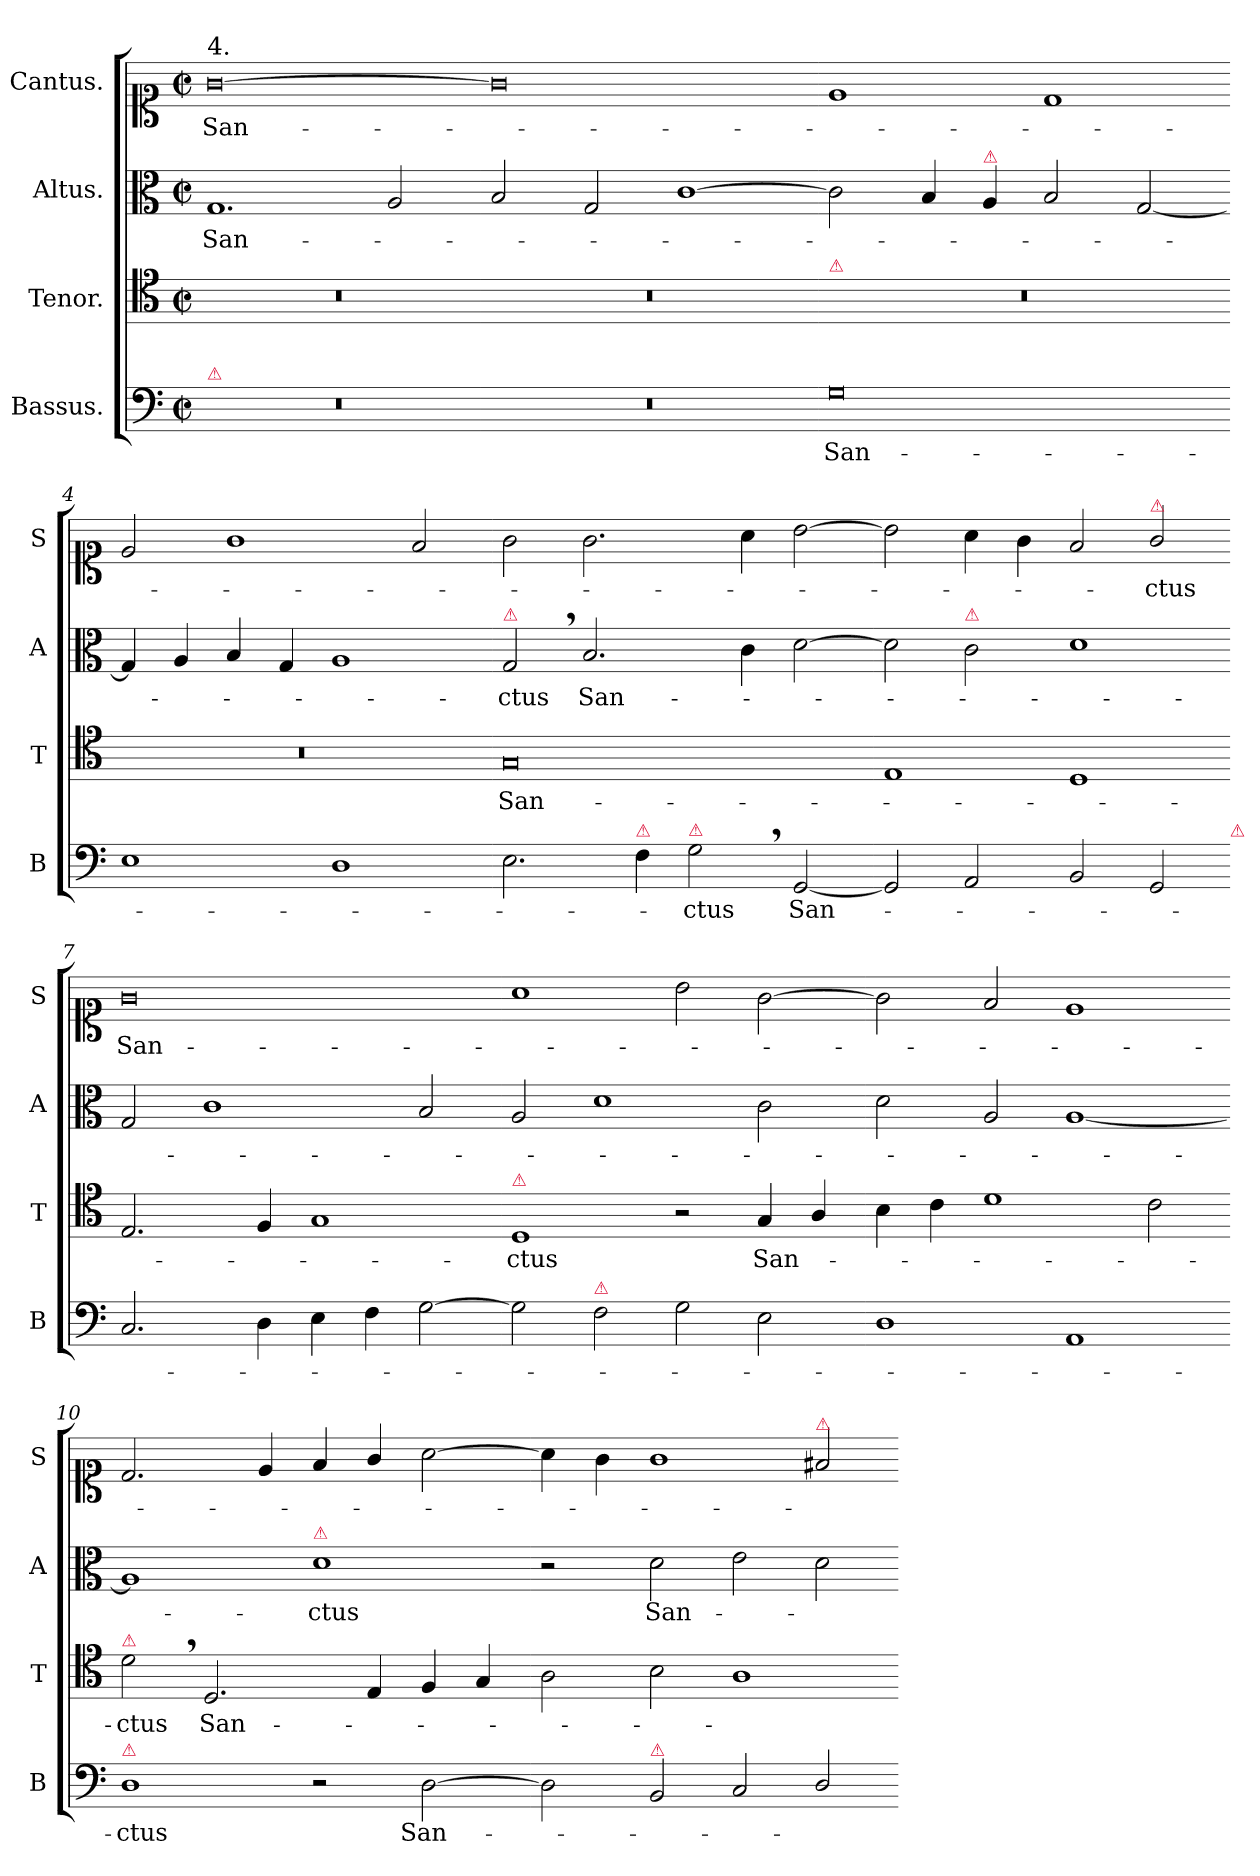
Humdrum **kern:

**kern	**text	**kern	**text	**kern	**text	**kern	**text
*part4	*part4	*part3	*part3	*part2	*part2	*part1	*part1
*staff4	*staff4	*staff3	*staff3	*staff2	*staff2	*staff1	*staff1
*I"Bassus.	*	*I"Tenor.	*	*I"Altus.	*	*I"Cantus.	*
*I'B	*	*I'T	*	*I'A	*	*I'S	*
*clefF4	*	*clefC4	*	*clefC3	*	*clefC1	*
*k[]	*	*k[]	*	*k[]	*	*k[]	*
*M2/1	*	*M2/1	*	*M2/1	*	*M2/1	*
*met(c|)	*	*met(c|)	*	*met(c|)	*	*met(c|)	*
=1	=1	=1	=1	=1	=1	=1	=1
!	!	!	!	!	!	!LO:TX:a:t=4.	!
!LO:TX:a:color=crimson:t=⚠	!	!	!	!	!	!	!
0r	.	0r	.	1.G/	San-	[0g\	San-
.	.	.	.	2A/	.	.	.
=2-	=2-	=2-	=2-	=2-	=2-	=2-	=2-
0r	.	0r	.	2B/	.	0g\]	.
.	.	.	.	2G/	.	.	.
.	.	.	.	[1c\	.	.	.
=3-	=3-	=3-	=3-	=3-	=3-	=3-	=3-
!	!	!LO:TX:a:color=crimson:t=⚠	!	!	!	!	!
0G\	San-	0r	.	2c\]	.	1e/	.
.	.	.	.	4B/	.	.	.
!	!	!	!	!LO:TX:a:color=crimson:t=⚠	!	!	!
.	.	.	.	4A/	.	.	.
.	.	.	.	2B/	.	1d/	.
.	.	.	.	[2G/	.	.	.
=4-	=4-	=4-	=4-	=4-	=4-	=4-	=4-
1E\	.	0r	.	4G/]	.	2e/	.
.	.	.	.	4A/	.	.	.
.	.	.	.	4B/	.	1g\	.
.	.	.	.	4G/	.	.	.
1D\	.	.	.	1A/	.	.	.
.	.	.	.	.	.	2f/	.
=5-	=5-	=5-	=5-	=5-	=5-	=5-	=5-
!	!	!	!	!LO:TX:a:color=crimson:t=⚠	!	!	!
2.E\	.	0G/	San-	2G,</	-ctus	2g\	.
.	.	.	.	2.B/	San-	2.g\	.
!LO:TX:a:color=crimson:t=⚠	!	!	!	!	!	!	!
4F\	.	.	.	.	.	.	.
!LO:TX:a:color=crimson:t=⚠	!	!	!	!	!	!	!
2G,<\	-ctus	.	.	.	.	.	.
.	.	.	.	4c\	.	4a\	.
[2GG/	San-	.	.	[2d\	.	[2b\	.
=6-	=6-	=6-	=6-	=6-	=6-	=6-	=6-
2GG/]	.	1E/	.	2d\]	.	2b\]	.
!	!	!	!	!LO:TX:a:color=crimson:t=⚠	!	!	!
2AA/	.	.	.	2c\	.	4a\	.
.	.	.	.	.	.	4g\	.
2BB/	.	1D/	.	1d\	.	2f/	.
!	!	!	!	!	!	!LO:TX:a:color=crimson:t=⚠	!
2GG/	.	.	.	.	.	2g/	-ctus
!LO:TX:a:color=crimson:t=⚠	!	!	!	!	!	!	!
=7-	=7-	=7-	=7-	=7-	=7-	=7-	=7-
2.C/	.	2.E/	.	2G/	.	0g\	San-
.	.	.	.	1c\	.	.	.
4D\	.	4F/	.	.	.	.	.
4E\	.	1G/	.	.	.	.	.
4F\	.	.	.	.	.	.	.
[2G\	.	.	.	2B/	.	.	.
=8-	=8-	=8-	=8-	=8-	=8-	=8-	=8-
!	!	!LO:TX:a:color=crimson:t=⚠	!	!	!	!	!
2G\]	.	1D/	-ctus	2A/	.	1a\	.
!LO:TX:a:color=crimson:t=⚠	!	!	!	!	!	!	!
2F\	.	.	.	1d\	.	.	.
2G\	.	2r	.	.	.	2b\	.
!	!	!	!LO:LY:i	!	!	!	!
2E\	.	4G/	San-	2c\	.	[2g\	.
.	.	4A/	.	.	.	.	.
=9-	=9-	=9-	=9-	=9-	=9-	=9-	=9-
1D\	.	4B\	.	2d\	.	2g\]	.
.	.	4c\	.	.	.	.	.
.	.	1d\	.	2A/	.	2f/	.
1AA/	.	.	.	[1A/	.	1e/	.
.	.	2c\	.	.	.	.	.
=10-	=10-	=10-	=10-	=10-	=10-	=10-	=10-
!	!	!LO:TX:a:color=crimson:t=⚠	!	!	!	!	!
!LO:TX:a:color=crimson:t=⚠	!	!	!	!	!	!	!
!	!	!	!LO:LY:i	!	!	!	!
1D\	-ctus	2d,<\	-ctus	1A/]	.	2.d/	.
.	.	2.D/	San-	.	.	.	.
.	.	.	.	.	.	4e/	.
!	!	!	!	!LO:TX:a:color=crimson:t=⚠	!	!	!
2r	.	.	.	1d\	-ctus	4f/	.
.	.	4E/	.	.	.	4g/	.
!	!LO:LY:i	!	!	!	!	!	!
[2D\	San-	4F/	.	.	.	[2a\	.
.	.	4G/	.	.	.	.	.
=11-	=11-	=11-	=11-	=11-	=11-	=11-	=11-
2D\]	.	2A\	.	2r	.	4a\]	.
.	.	.	.	.	.	4g\	.
!LO:TX:a:color=crimson:t=⚠	!	!	!	!	!	!	!
!	!	!	!	!	!LO:LY:i	!	!
2BB/	.	2B\	.	2d\	San-	1g\	.
2C/	.	1A\	.	2e\	.	.	.
!	!	!	!	!	!	!LO:TX:a:color=crimson:t=⚠	!
2D/	.	.	.	2d\	.	2f#X/	.
=-	=-	=-	=-	=-	=-	=-	=-
*-	*-	*-	*-	*-	*-	*-	*-
